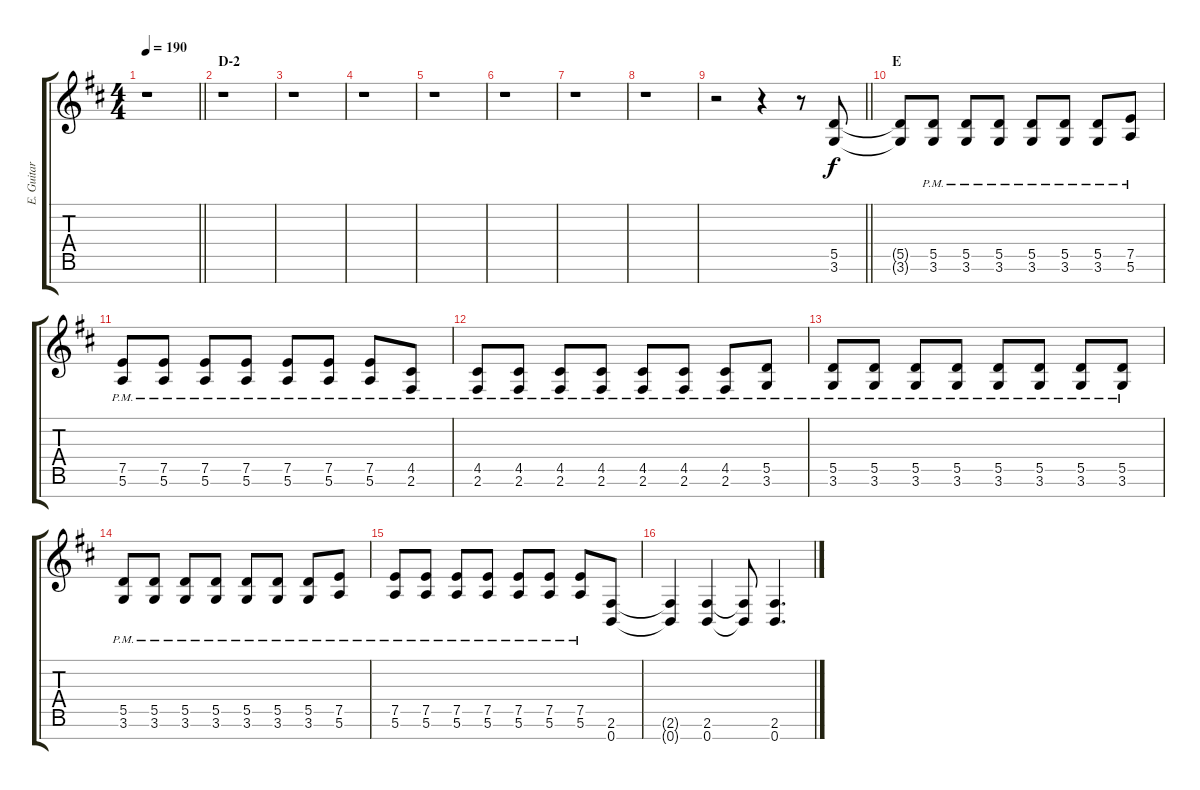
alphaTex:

\track ("E. Guitar II" "E. Guitar ") {instrument overdrivenguitar}
\staff {score tabs}
\tuning (E4 B3 G3 D3 A2 E2 B1) {hide}
\ts (4 4)
\tempo 190
\clef g2
\barLineRight lightlight
\ks d
r.1{dy f} |
\section ("" "D-2")
r.1 |
r.1 |
r.1 |
r.1 |
r.1 |
r.1 |
r.1 |
\barLineRight lightlight
r.2 r.4 r.8 (5.5 3.6).8 |
\section ("" "E")
(5.5{t} 3.6{t}).8 (5.5{pm} 3.6{pm}).8 (5.5{pm} 3.6{pm}).8 (5.5{pm} 3.6{pm}).8 (5.5{pm} 3.6{pm}).8 (5.5{pm} 3.6{pm}).8 (5.5{pm} 3.6{pm}).8 (7.5{pm} 5.6{pm}).8 |
(7.5{pm} 5.6{pm}).8 (7.5{pm} 5.6{pm}).8 (7.5{pm} 5.6{pm}).8 (7.5{pm} 5.6{pm}).8 (7.5{pm} 5.6{pm}).8 (7.5{pm} 5.6{pm}).8 (7.5{pm} 5.6{pm}).8 (4.5{pm} 2.6{pm}).8 |
(4.5{pm} 2.6{pm}).8 (4.5{pm} 2.6{pm}).8 (4.5{pm} 2.6{pm}).8 (4.5{pm} 2.6{pm}).8 (4.5{pm} 2.6{pm}).8 (4.5{pm} 2.6{pm}).8 (4.5{pm} 2.6{pm}).8 (5.5{pm} 3.6{pm}).8 |
(5.5{pm} 3.6{pm}).8 (5.5{pm} 3.6{pm}).8 (5.5{pm} 3.6{pm}).8 (5.5{pm} 3.6{pm}).8 (5.5{pm} 3.6{pm}).8 (5.5{pm} 3.6{pm}).8 (5.5{pm} 3.6{pm}).8 (5.5{pm} 3.6{pm}).8 |
(5.5{pm} 3.6{pm}).8 (5.5{pm} 3.6{pm}).8 (5.5{pm} 3.6{pm}).8 (5.5{pm} 3.6{pm}).8 (5.5{pm} 3.6{pm}).8 (5.5{pm} 3.6{pm}).8 (5.5{pm} 3.6{pm}).8 (7.5{pm} 5.6{pm}).8 |
(7.5{pm} 5.6{pm}).8 (7.5{pm} 5.6{pm}).8 (7.5{pm} 5.6{pm}).8 (7.5{pm} 5.6{pm}).8 (7.5{pm} 5.6{pm}).8 (7.5{pm} 5.6{pm}).8 (7.5{pm} 5.6{pm}).8 (2.6 0.7).8 |
(2.6{t} 0.7{t}).4 (2.6 0.7).4 (2.6{t} 0.7{t}).8 (2.6 0.7).4{d}
